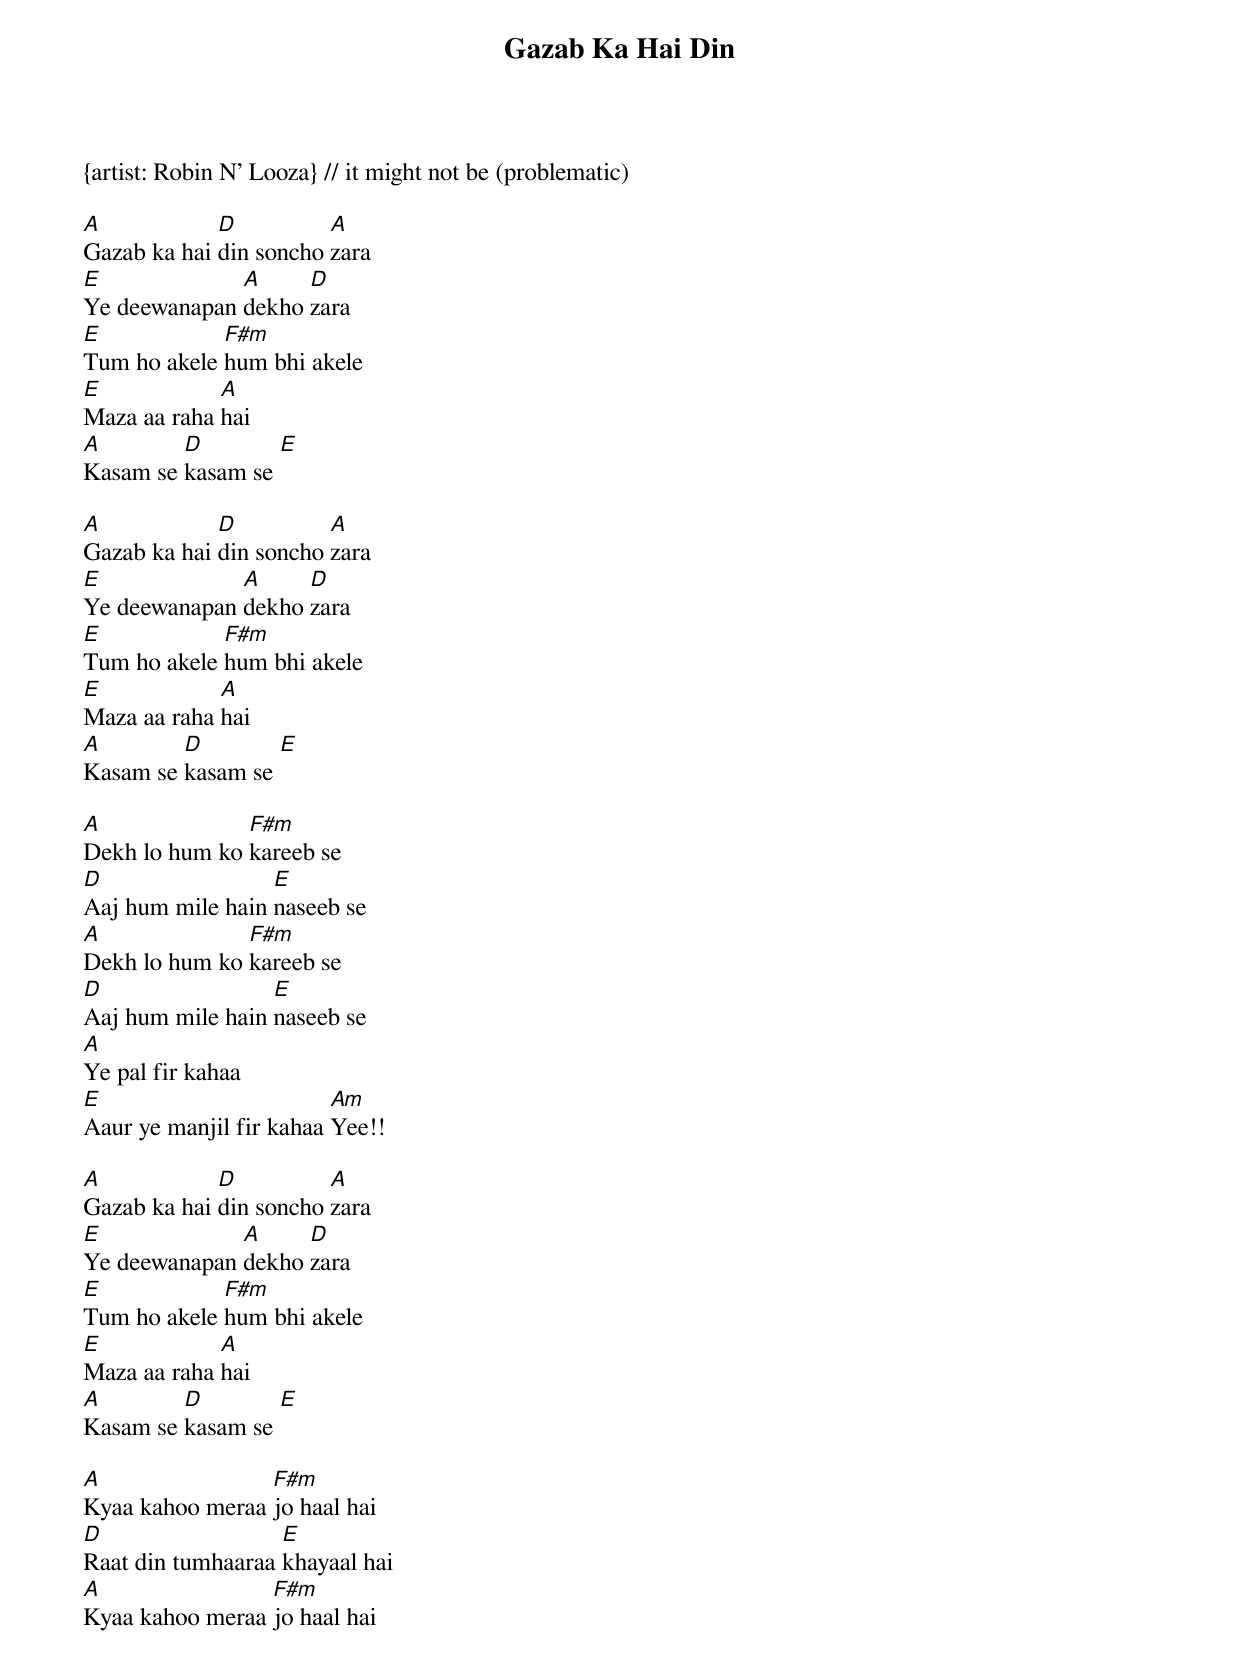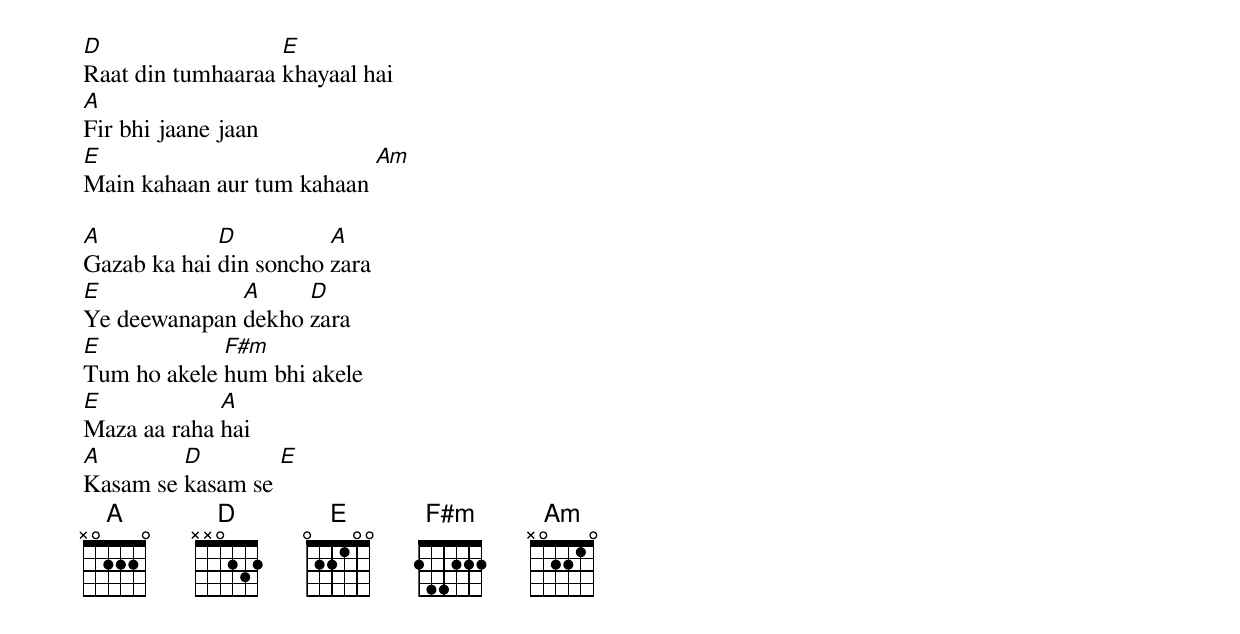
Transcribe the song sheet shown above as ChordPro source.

{title: Gazab Ka Hai Din}
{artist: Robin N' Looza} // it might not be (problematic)

[A]Gazab ka hai [D]din soncho [A]zara
[E]Ye deewanapan [A]dekho [D]zara
[E]Tum ho akele [F#m]hum bhi akele
[E]Maza aa raha [A]hai
[A]Kasam se [D]kasam se [E]

[A]Gazab ka hai [D]din soncho [A]zara
[E]Ye deewanapan [A]dekho [D]zara
[E]Tum ho akele [F#m]hum bhi akele
[E]Maza aa raha [A]hai
[A]Kasam se [D]kasam se [E]

[A]Dekh lo hum ko [F#m]kareeb se
[D]Aaj hum mile hain [E]naseeb se
[A]Dekh lo hum ko [F#m]kareeb se
[D]Aaj hum mile hain [E]naseeb se
[A]Ye pal fir kahaa
[E]Aaur ye manjil fir kahaa [Am]Yee!!

[A]Gazab ka hai [D]din soncho [A]zara
[E]Ye deewanapan [A]dekho [D]zara
[E]Tum ho akele [F#m]hum bhi akele
[E]Maza aa raha [A]hai
[A]Kasam se [D]kasam se [E]

[A]Kyaa kahoo meraa [F#m]jo haal hai
[D]Raat din tumhaaraa [E]khayaal hai
[A]Kyaa kahoo meraa [F#m]jo haal hai
[D]Raat din tumhaaraa [E]khayaal hai
[A]Fir bhi jaane jaan
[E]Main kahaan aur tum kahaan [Am]

[A]Gazab ka hai [D]din soncho [A]zara
[E]Ye deewanapan [A]dekho [D]zara
[E]Tum ho akele [F#m]hum bhi akele
[E]Maza aa raha [A]hai
[A]Kasam se [D]kasam se [E]
